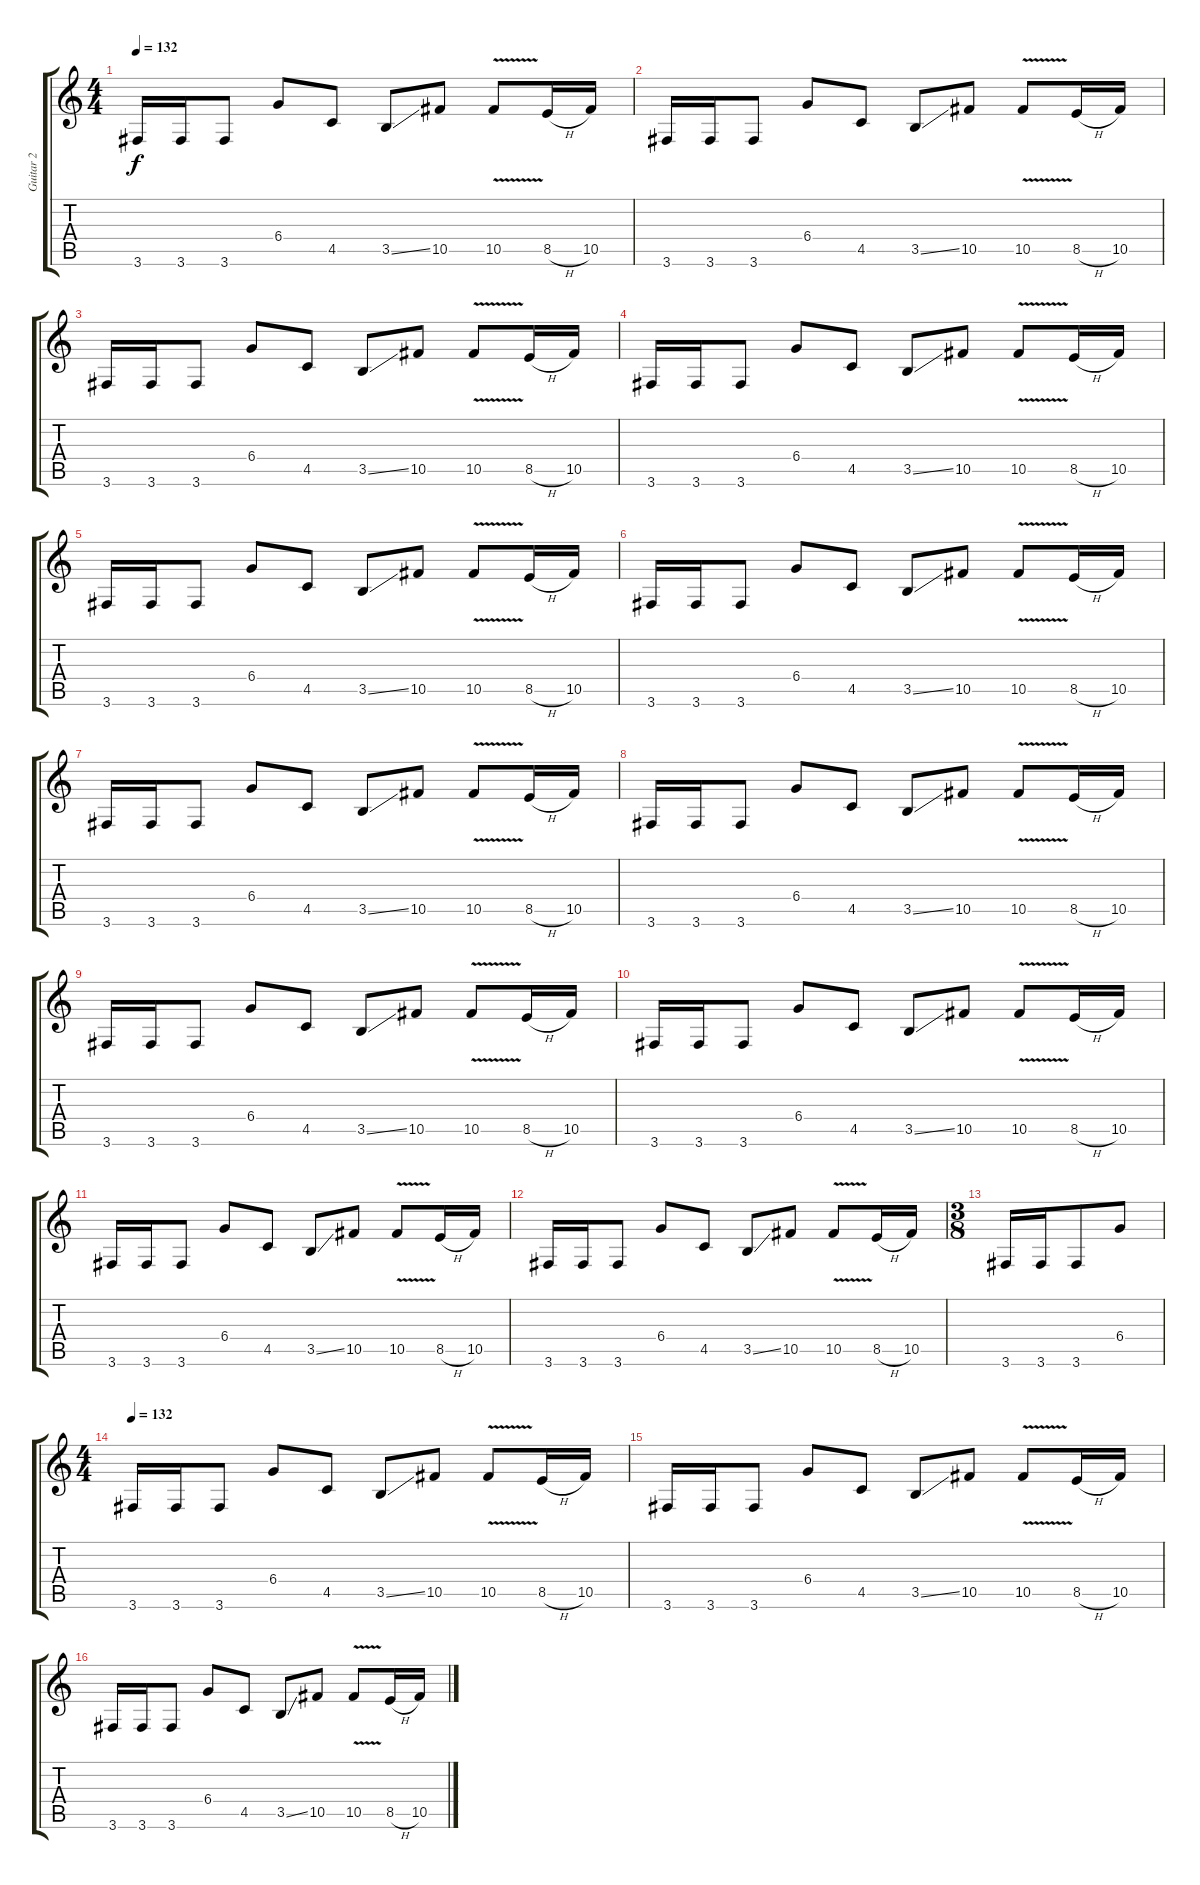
\track ("Guitar 2" "Guitar 2") {instrument distortionguitar}
\staff {score tabs}
\tuning (Eb4 Bb3 Gb3 Db3 Ab2 Eb2) {hide}
\ts (4 4)
\tempo 132
\tempo 108
\tempo 132
\clef g2
\ks c
3.6.16{dy f volume 3 instrument distortionguitar} 3.6.16 3.6.8 6.4.8 4.5.8 3.5{ss}.8 10.5.8 10.5{v}.8 8.5{h}.16 10.5.16 |
3.6.16 3.6.16 3.6.8 6.4.8 4.5.8 3.5{ss}.8 10.5.8 10.5{v}.8 8.5{h}.16 10.5.16 |
3.6.16 3.6.16 3.6.8 6.4.8 4.5.8 3.5{ss}.8 10.5.8 10.5{v}.8 8.5{h}.16 10.5.16 |
3.6.16 3.6.16 3.6.8 6.4.8 4.5.8 3.5{ss}.8 10.5.8 10.5{v}.8 8.5{h}.16 10.5.16 |
3.6.16 3.6.16 3.6.8 6.4.8 4.5.8 3.5{ss}.8 10.5.8 10.5{v}.8 8.5{h}.16 10.5.16 |
3.6.16 3.6.16 3.6.8 6.4.8 4.5.8 3.5{ss}.8 10.5.8 10.5{v}.8 8.5{h}.16 10.5.16 |
3.6.16 3.6.16 3.6.8 6.4.8 4.5.8 3.5{ss}.8 10.5.8 10.5{v}.8 8.5{h}.16 10.5.16 |
3.6.16 3.6.16 3.6.8 6.4.8 4.5.8 3.5{ss}.8 10.5.8 10.5{v}.8 8.5{h}.16 10.5.16 |
3.6.16 3.6.16 3.6.8 6.4.8 4.5.8 3.5{ss}.8 10.5.8 10.5{v}.8 8.5{h}.16 10.5.16 |
3.6.16 3.6.16 3.6.8 6.4.8 4.5.8 3.5{ss}.8 10.5.8 10.5{v}.8 8.5{h}.16 10.5.16 |
3.6.16 3.6.16 3.6.8 6.4.8 4.5.8 3.5{ss}.8 10.5.8 10.5{v}.8 8.5{h}.16 10.5.16 |
3.6.16 3.6.16 3.6.8 6.4.8 4.5.8 3.5{ss}.8 10.5.8 10.5{v}.8 8.5{h}.16 10.5.16 |
\ts (3 8)
3.6.16 3.6.16 3.6.8 6.4.8 |
\ts (4 4)
\tempo 132
3.6.16 3.6.16 3.6.8 6.4.8 4.5.8 3.5{ss}.8 10.5.8 10.5{v}.8 8.5{h}.16 10.5.16 |
3.6.16 3.6.16 3.6.8 6.4.8 4.5.8 3.5{ss}.8 10.5.8 10.5{v}.8 8.5{h}.16 10.5.16 |
3.6.16 3.6.16 3.6.8 6.4.8 4.5.8 3.5{ss}.8 10.5.8 10.5{v}.8 8.5{h}.16 10.5.16
